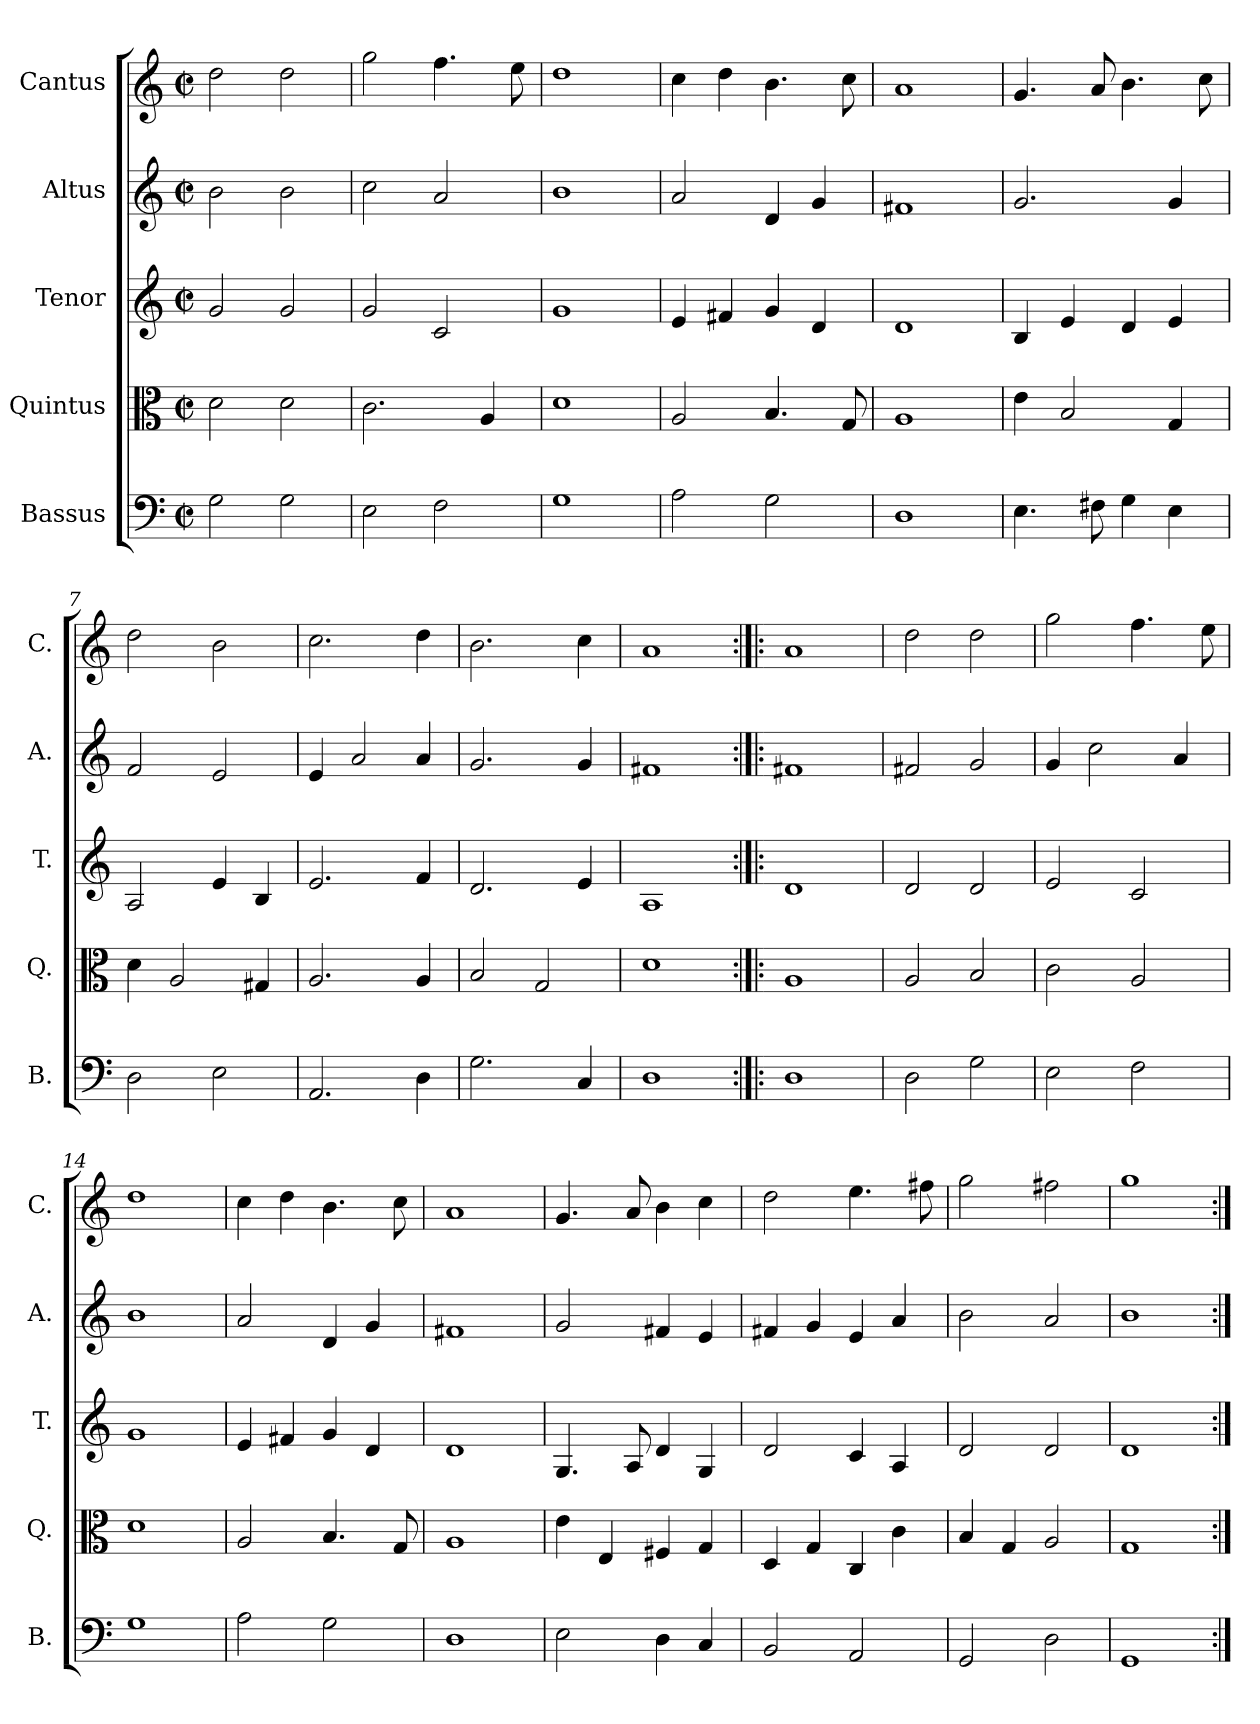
**kern	**kern	**kern	**kern	**kern
*part5	*part4	*part3	*part2	*part1
*staff5	*staff4	*staff3	*staff2	*staff1
*I"Bassus	*I"Quintus	*I"Tenor	*I"Altus	*I"Cantus
*I'B.	*I'Q.	*I'T.	*I'A.	*I'C.
*clefF4	*clefC3	*clefG2	*clefG2	*clefG2
*k[]	*k[]	*k[]	*k[]	*k[]
*M2/2	*M2/2	*M2/2	*M2/2	*M2/2
*met(c|)	*met(c|)	*met(c|)	*met(c|)	*met(c|)
=1	=1	=1	=1	=1
2G\	2d\	2g/	2b\	2dd\
2G\	2d\	2g/	2b\	2dd\
=2	=2	=2	=2	=2
2E\	2.c\	2g/	2cc\	2gg\
2F\	.	2c/	2a/	4.ff\
.	4A/	.	.	.
.	.	.	.	8ee\
=3	=3	=3	=3	=3
1G	1d	1g	1b	1dd
=4	=4	=4	=4	=4
2A\	2A/	4e/	2a/	4cc\
.	.	4f#X/	.	4dd\
2G\	4.B/	4g/	4d/	4.b\
.	.	4d/	4g/	.
.	8G/	.	.	8cc\
=5	=5	=5	=5	=5
1D	1A	1d	1f#X	1a
=6	=6	=6	=6	=6
4.E\	4e\	4B/	2.g/	4.g/
.	2B/	4e/	.	.
8F#X\	.	.	.	8a/
4G\	.	4d/	.	4.b\
4E\	4G/	4e/	4g/	.
.	.	.	.	8cc\
=7	=7	=7	=7	=7
2D\	4d\	2A/	2f/	2dd\
.	2A/	.	.	.
2E\	.	4e/	2e/	2b\
.	4G#X/	4B/	.	.
=8	=8	=8	=8	=8
2.AA/	2.A/	2.e/	4e/	2.cc\
.	.	.	2a/	.
4D\	4A/	4f/	4a/	4dd\
=9	=9	=9	=9	=9
2.G\	2B/	2.d/	2.g/	2.b\
.	2G/	.	.	.
4C/	.	4e/	4g/	4cc\
=10	=10	=10	=10	=10
1D	1d	1A	1f#X	1a
=11:|!|:	=11:|!|:	=11:|!|:	=11:|!|:	=11:|!|:
1D	1A	1d	1f#X	1a
=12	=12	=12	=12	=12
2D\	2A/	2d/	2f#X/	2dd\
2G\	2B/	2d/	2g/	2dd\
=13	=13	=13	=13	=13
2E\	2c\	2e/	4g/	2gg\
.	.	.	2cc\	.
2F\	2A/	2c/	.	4.ff\
.	.	.	4a/	.
.	.	.	.	8ee\
=14	=14	=14	=14	=14
1G	1d	1g	1b	1dd
=15	=15	=15	=15	=15
2A\	2A/	4e/	2a/	4cc\
.	.	4f#X/	.	4dd\
2G\	4.B/	4g/	4d/	4.b\
.	.	4d/	4g/	.
.	8G/	.	.	8cc\
=16	=16	=16	=16	=16
1D	1A	1d	1f#X	1a
=17	=17	=17	=17	=17
2E\	4e\	4.G/	2g/	4.g/
.	4E/	.	.	.
.	.	8A/	.	8a/
4D\	4F#X/	4d/	4f#X/	4b\
4C/	4G/	4G/	4e/	4cc\
=18	=18	=18	=18	=18
2BB/	4D/	2d/	4f#X/	2dd\
.	4G/	.	4g/	.
2AA/	4C/	4c/	4e/	4.ee\
.	4c\	4A/	4a/	.
.	.	.	.	8ff#X\
=19	=19	=19	=19	=19
2GG/	4B/	2d/	2b\	2gg\
.	4G/	.	.	.
2D\	2A/	2d/	2a/	2ff#X\
=20	=20	=20	=20	=20
1GG	1G	1d	1b	1gg
=:|!	=:|!	=:|!	=:|!	=:|!
*-	*-	*-	*-	*-
